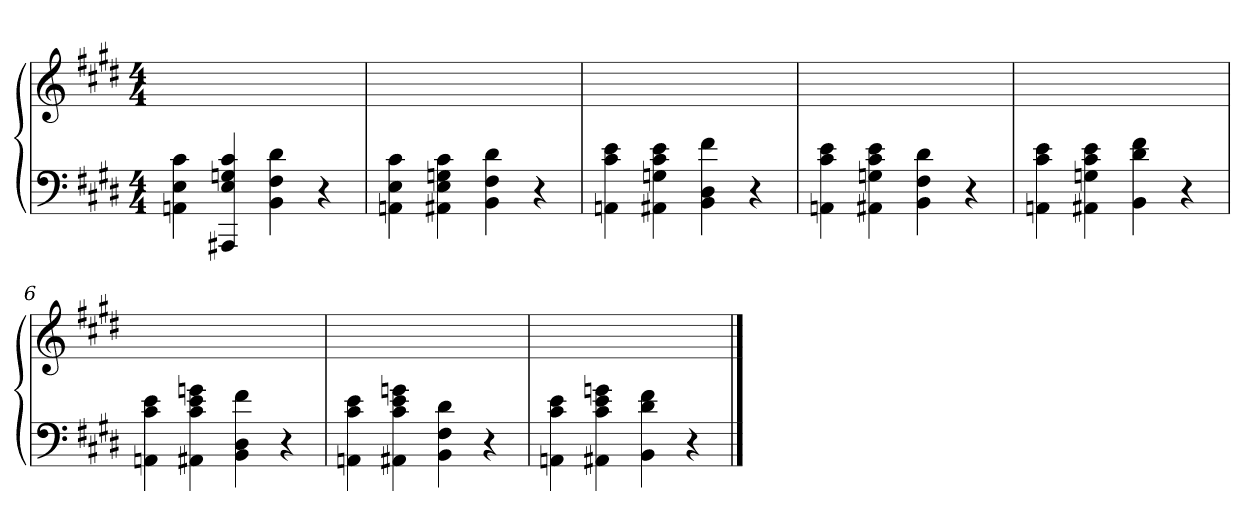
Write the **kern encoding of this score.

**kern	**kern
*part2	*part1
*staff2	*staff1
*clefF4	*clefG2
*k[f#c#g#d#]	*k[f#c#g#d#]
*E:	*E:
*M4/4	*M4/4
*MM60	*MM60
=1	=1
4AAn 4E 4c#	1ryy
4AAA#X 4E 4Gn 4c#	.
4BB 4F# 4d#	.
4r	.
=2	=2
4AAn 4E 4c#	1ryy
4AA#X 4E 4Gn 4c#	.
4BB 4F# 4d#	.
4r	.
=3	=3
4AAn 4c# 4e	1ryy
4AA#X 4Gn 4c# 4e	.
4BB 4D# 4f#	.
4r	.
=4	=4
4AAn 4c# 4e	1ryy
4AA#X 4Gn 4c# 4e	.
4BB 4F# 4d#	.
4r	.
=5	=5
4AAn 4c# 4e	1ryy
4AA#X 4Gn 4c# 4e	.
4BB 4d# 4f#	.
4r	.
=6	=6
4AAn 4c# 4e	1ryy
4AA#X 4c# 4e 4gn	.
4BB 4D# 4f#	.
4r	.
=7	=7
4AAn 4c# 4e	1ryy
4AA#X 4c# 4e 4gn	.
4BB 4F# 4d#	.
4r	.
=8	=8
4AAn 4c# 4e	1ryy
4AA#X 4c# 4e 4gn	.
4BB 4d# 4f#	.
4r	.
==	==
*-	*-
